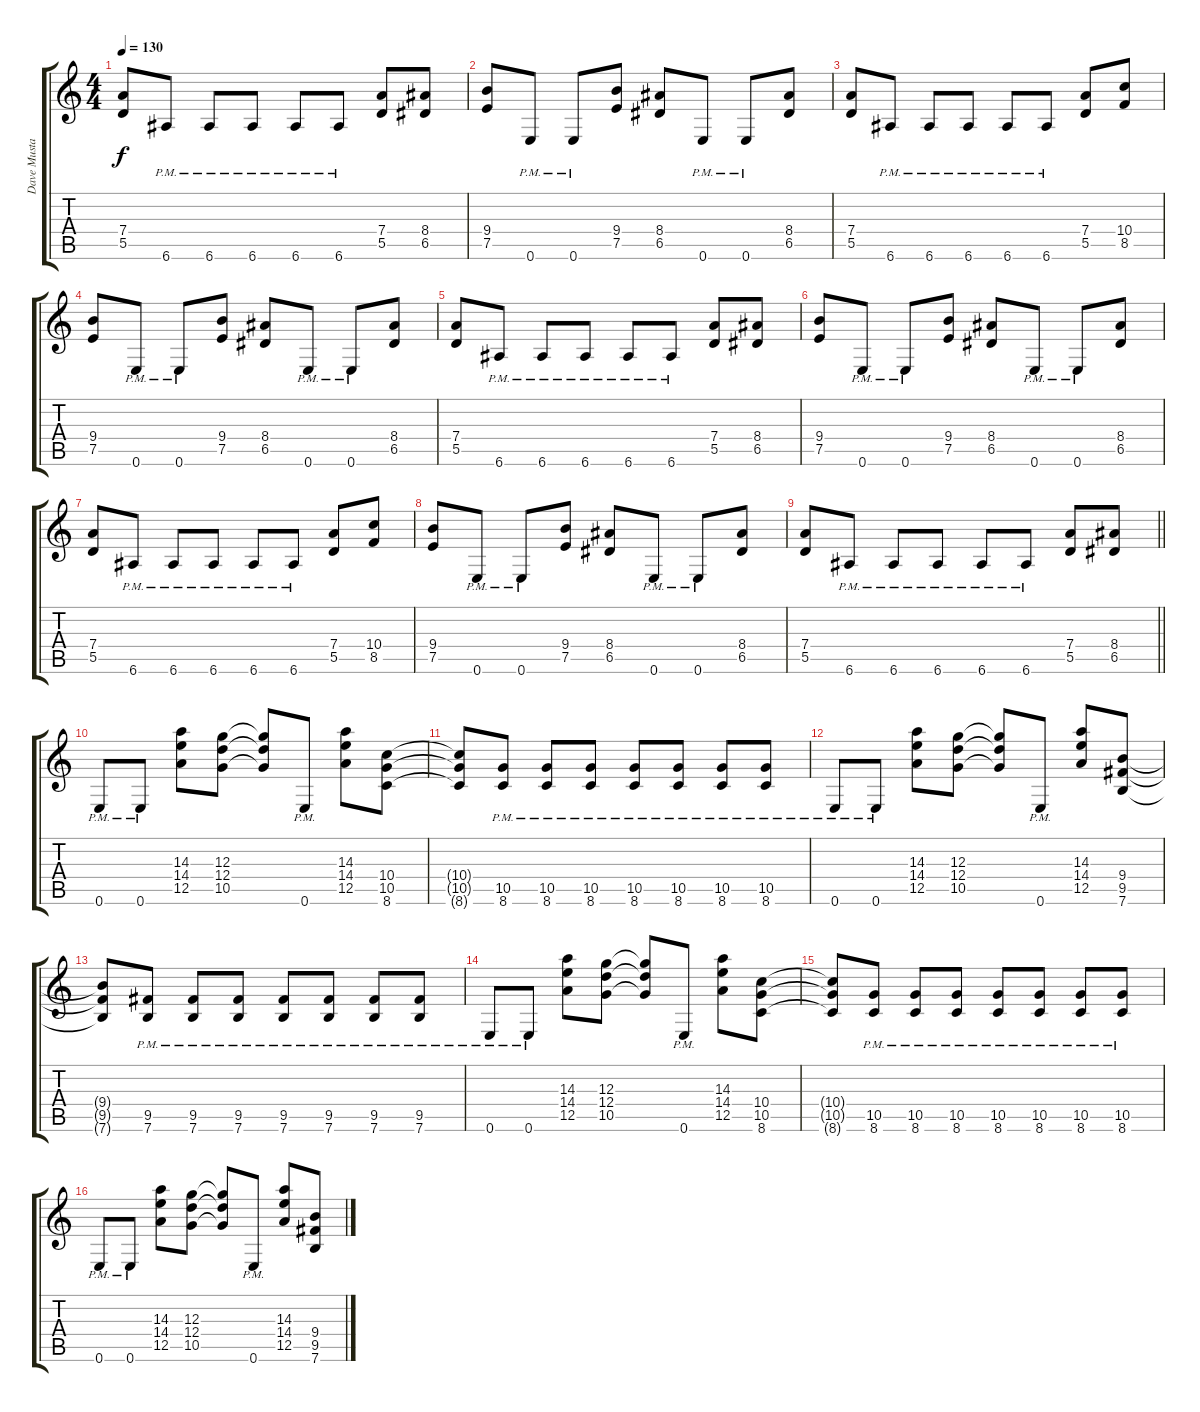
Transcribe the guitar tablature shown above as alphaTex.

\track ("Dave Mustaine Rythm" "Dave Musta") {instrument distortionguitar}
\staff {score tabs}
\tuning (E4 B3 G3 D3 A2 E2) {hide}
\ts (4 4)
\tempo 130
\clef g2
\ks c
(7.4 5.5).8{dy f} 6.6{pm}.8 6.6{pm}.8 6.6{pm}.8 6.6{pm}.8 6.6{pm}.8 (7.4 5.5).8 (8.4 6.5).8 |
(9.4 7.5).8 0.6{pm}.8 0.6{pm}.8 (9.4 7.5).8 (8.4 6.5).8 0.6{pm}.8 0.6{pm}.8 (8.4 6.5).8 |
(7.4 5.5).8 6.6{pm}.8 6.6{pm}.8 6.6{pm}.8 6.6{pm}.8 6.6{pm}.8 (7.4 5.5).8 (10.4 8.5).8 |
(9.4 7.5).8 0.6{pm}.8 0.6{pm}.8 (9.4 7.5).8 (8.4 6.5).8 0.6{pm}.8 0.6{pm}.8 (8.4 6.5).8 |
(7.4 5.5).8 6.6{pm}.8 6.6{pm}.8 6.6{pm}.8 6.6{pm}.8 6.6{pm}.8 (7.4 5.5).8 (8.4 6.5).8 |
(9.4 7.5).8 0.6{pm}.8 0.6{pm}.8 (9.4 7.5).8 (8.4 6.5).8 0.6{pm}.8 0.6{pm}.8 (8.4 6.5).8 |
(7.4 5.5).8 6.6{pm}.8 6.6{pm}.8 6.6{pm}.8 6.6{pm}.8 6.6{pm}.8 (7.4 5.5).8 (10.4 8.5).8 |
(9.4 7.5).8 0.6{pm}.8 0.6{pm}.8 (9.4 7.5).8 (8.4 6.5).8 0.6{pm}.8 0.6{pm}.8 (8.4 6.5).8 |
\barLineRight lightlight
(7.4 5.5).8 6.6{pm}.8 6.6{pm}.8 6.6{pm}.8 6.6{pm}.8 6.6{pm}.8 (7.4 5.5).8 (8.4 6.5).8 |
0.6{pm}.8 0.6{pm}.8 (14.3 14.4 12.5).8 (12.3 12.4 10.5).8 (12.3{t} 12.4{t} 10.5{t}).8 0.6{pm}.8 (14.3 14.4 12.5).8 (10.4 10.5 8.6).8 |
(10.4{t} 10.5{t} 8.6{t}).8 (10.5{pm} 8.6{pm}).8 (10.5{pm} 8.6{pm}).8 (10.5{pm} 8.6{pm}).8 (10.5{pm} 8.6{pm}).8 (10.5{pm} 8.6{pm}).8 (10.5{pm} 8.6{pm}).8 (10.5{pm} 8.6{pm}).8 |
0.6{pm}.8 0.6{pm}.8 (14.3 14.4 12.5).8 (12.3 12.4 10.5).8 (12.3{t} 12.4{t} 10.5{t}).8 0.6{pm}.8 (14.3 14.4 12.5).8 (9.4 9.5 7.6).8 |
(9.4{t} 9.5{t} 7.6{t}).8 (9.5{pm} 7.6{pm}).8 (9.5{pm} 7.6{pm}).8 (9.5{pm} 7.6{pm}).8 (9.5{pm} 7.6{pm}).8 (9.5{pm} 7.6{pm}).8 (9.5{pm} 7.6{pm}).8 (9.5{pm} 7.6{pm}).8 |
0.6{pm}.8 0.6{pm}.8 (14.3 14.4 12.5).8 (12.3 12.4 10.5).8 (12.3{t} 12.4{t} 10.5{t}).8 0.6{pm}.8 (14.3 14.4 12.5).8 (10.4 10.5 8.6).8 |
(10.4{t} 10.5{t} 8.6{t}).8 (10.5{pm} 8.6{pm}).8 (10.5{pm} 8.6{pm}).8 (10.5{pm} 8.6{pm}).8 (10.5{pm} 8.6{pm}).8 (10.5{pm} 8.6{pm}).8 (10.5{pm} 8.6{pm}).8 (10.5{pm} 8.6{pm}).8 |
0.6{pm}.8 0.6{pm}.8 (14.3 14.4 12.5).8 (12.3 12.4 10.5).8 (12.3{t} 12.4{t} 10.5{t}).8 0.6{pm}.8 (14.3 14.4 12.5).8 (9.4 9.5 7.6).8
